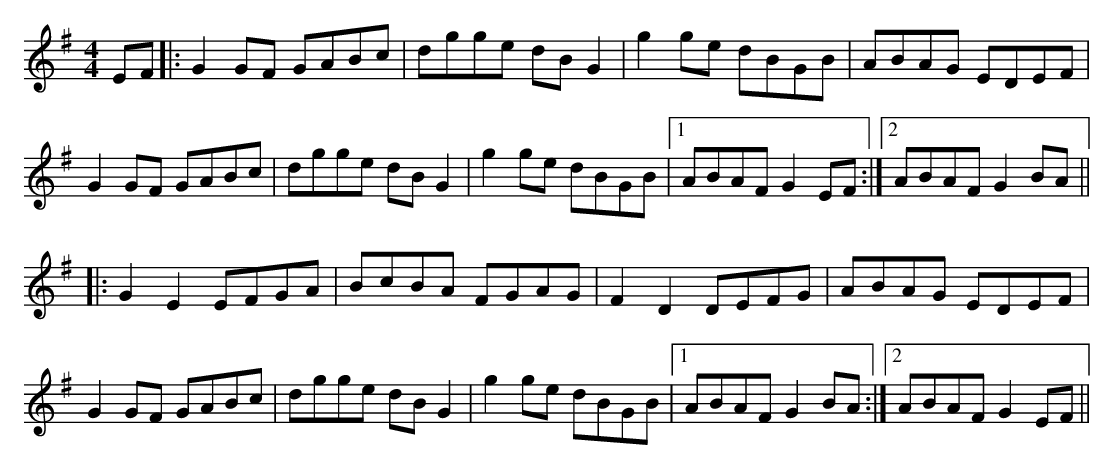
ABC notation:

X:1
M:4/4
K:G
EF|:G2GF GABc|dgge dBG2|g2ge dBGB|ABAG EDEF|
G2GF GABc|dgge dBG2|g2ge dBGB|1 ABAF G2EF:|2 ABAF G2BA||
|:G2E2 EFGA|BcBA FGAG|F2D2 DEFG|ABAG EDEF|
G2GF GABc|dgge dBG2|g2ge dBGB|1 ABAF G2BA:|2 ABAF G2EF||
